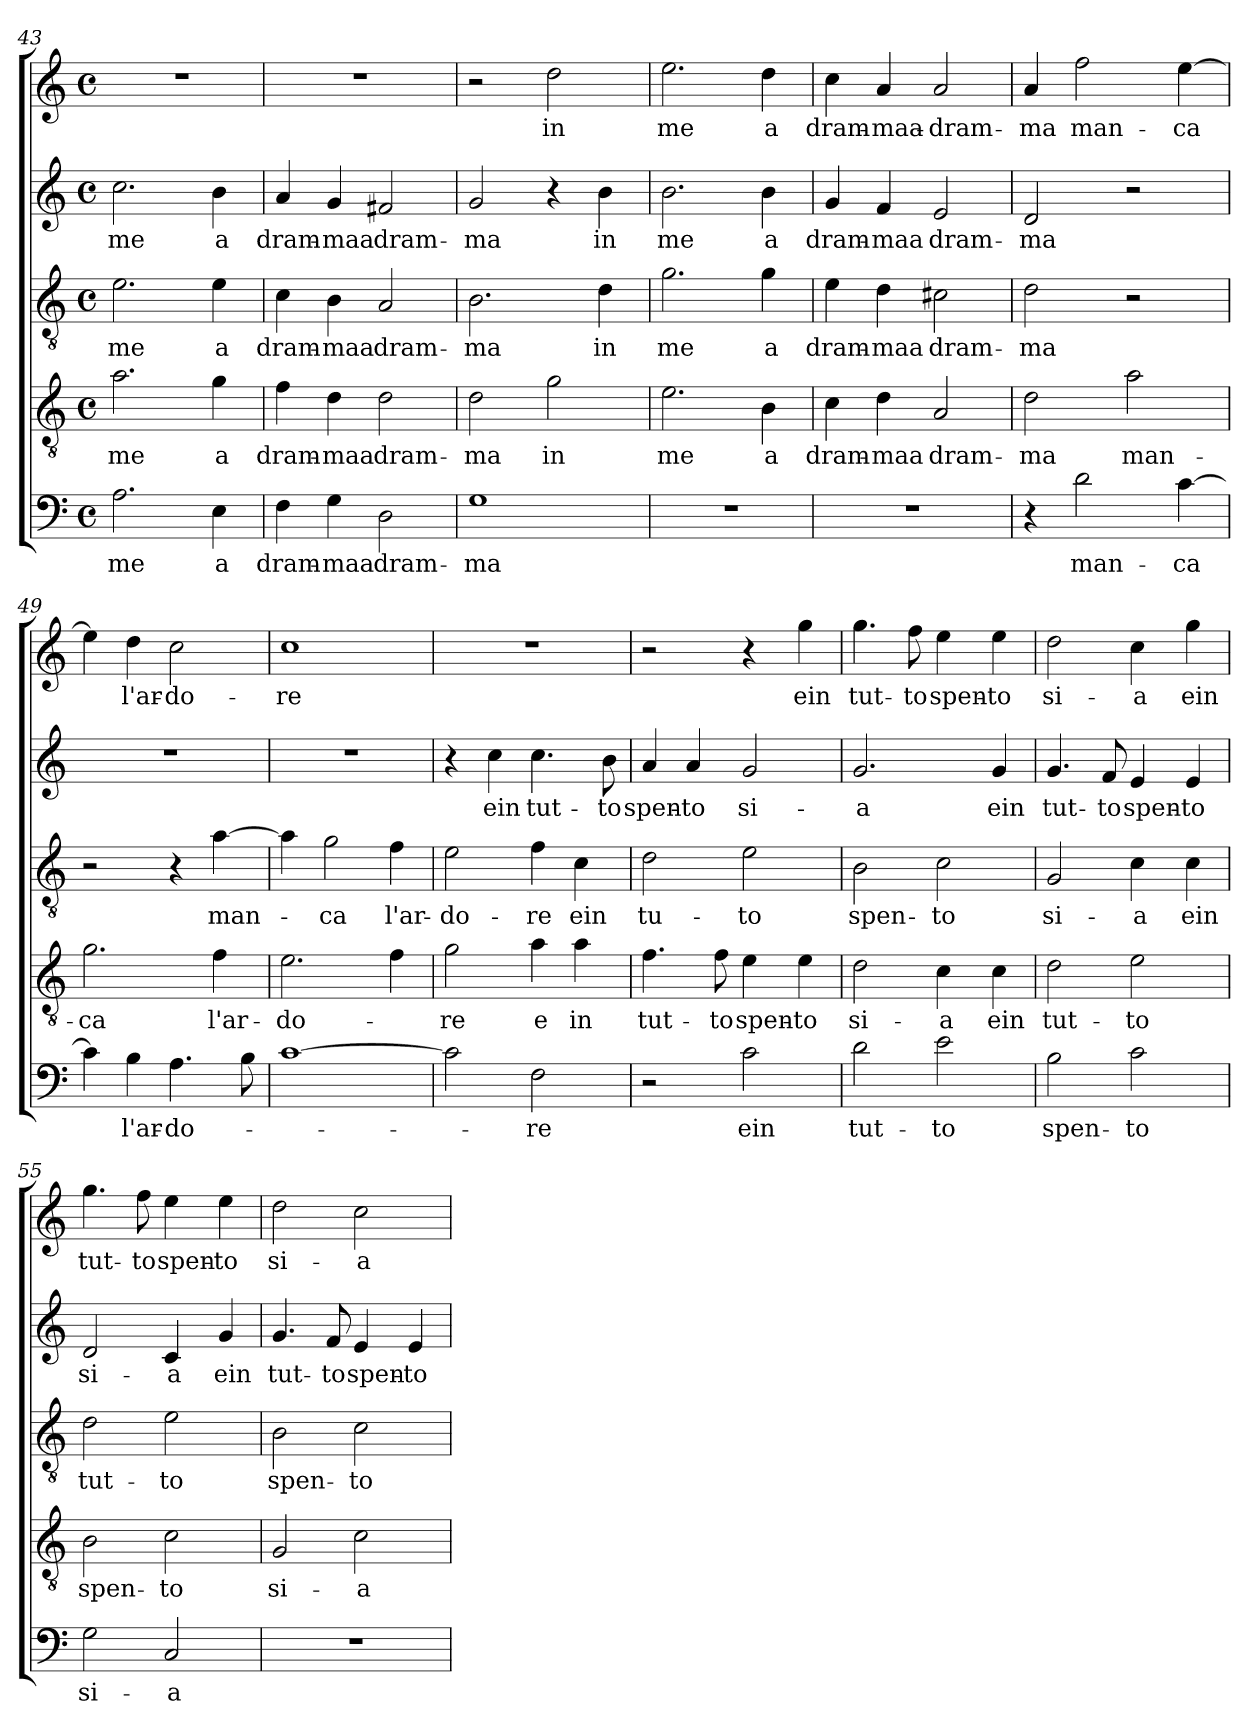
**kern	**text	**kern	**text	**kern	**text	**kern	**text	**kern	**text
*part5	*part5	*part4	*part4	*part3	*part3	*part2	*part2	*part1	*part1
*staff5	*staff5	*staff4	*staff4	*staff3	*staff3	*staff2	*staff2	*staff1	*staff1
*clefF4	*	*clefGv2	*	*clefGv2	*	*clefG2	*	*clefG2	*
*k[]	*	*k[]	*	*k[]	*	*k[]	*	*k[]	*
*C:	*	*C:	*	*C:	*	*C:	*	*C:	*
*M4/4	*	*M4/4	*	*M4/4	*	*M4/4	*	*M4/4	*
*met(c)	*	*met(c)	*	*met(c)	*	*met(c)	*	*met(c)	*
=43	=43	=43	=43	=43	=43	=43	=43	=43	=43
2.A\	me	2.a\	me	2.e\	me	2.cc\	me	1r	.
4E\	a	4g\	a	4e\	a	4b\	a	.	.
=44	=44	=44	=44	=44	=44	=44	=44	=44	=44
4F\	dram-	4f\	dram-	4c\	dram-	4a/	dram-	1r	.
4G\	-maa	4d\	-maa	4B\	-maa	4g/	-maa	.	.
2D\	dram-	2d\	dram-	2A/	dram-	2f#X/	dram-	.	.
=45	=45	=45	=45	=45	=45	=45	=45	=45	=45
1G	-ma	2d\	-ma	2.B\	-ma	2g/	-ma	2r	.
.	.	2g\	in	.	.	4r	.	2dd\	in
.	.	.	.	4d\	in	4b\	in	.	.
!!LO:LB:g=z
=46	=46	=46	=46	=46	=46	=46	=46	=46	=46
1r	.	2.e\	me	2.g\	me	2.b\	me	2.ee\	me
.	.	4B\	a	4g\	a	4b\	a	4dd\	a
=47	=47	=47	=47	=47	=47	=47	=47	=47	=47
1r	.	4c\	dram-	4e\	dram-	4g/	dram-	4cc\	dram-
.	.	4d\	-maa	4d\	-maa	4f/	-maa	4a/	-maa-
.	.	2A/	dram-	2c#X\	dram-	2e/	dram-	2a/	-dram-
=48	=48	=48	=48	=48	=48	=48	=48	=48	=48
4r	.	2d\	-ma	2d\	-ma	2d/	-ma	4a/	-ma
2d\	man-	.	.	.	.	.	.	2ff\	man-
.	.	2a\	man-	2r	.	2r	.	.	.
[4c\	-ca	.	.	.	.	.	.	[4ee\	-ca
=49	=49	=49	=49	=49	=49	=49	=49	=49	=49
4c\]	.	2.g\	-ca	2r	.	1r	.	4ee\]	.
4B\	l'ar-	.	.	.	.	.	.	4dd\	l'ar-
4.A\	-do-	.	.	4r	.	.	.	2cc\	-do-
.	.	4f\	l'ar-	[4a\	man-	.	.	.	.
8B\	.	.	.	.	.	.	.	.	.
=50	=50	=50	=50	=50	=50	=50	=50	=50	=50
[1c	.	2.e\	-do-	4a\]	.	1r	.	1cc	-re
.	.	.	.	2g\	-ca	.	.	.	.
.	.	4f\	.	4f\	l'ar-	.	.	.	.
!!LO:LB:g=z
=51	=51	=51	=51	=51	=51	=51	=51	=51	=51
2c\]	.	2g\	-re	2e\	-do-	4r	.	1r	.
.	.	.	.	.	.	4cc\	ein	.	.
2F\	-re	4a\	e	4f\	-re	4.cc\	tut-	.	.
.	.	4a\	in	4c\	ein	.	.	.	.
.	.	.	.	.	.	8b\	-to	.	.
=52	=52	=52	=52	=52	=52	=52	=52	=52	=52
2r	.	4.f\	tut-	2d\	tu-	4a/	spen-	2r	.
.	.	.	.	.	.	4a/	-to	.	.
.	.	8f\	-to	.	.	.	.	.	.
2c\	ein	4e\	spen-	2e\	-to	2g/	si-	4r	.
.	.	4e\	-to	.	.	.	.	4gg\	ein
=53	=53	=53	=53	=53	=53	=53	=53	=53	=53
2d\	tut-	2d\	si-	2B\	spen-	2.g/	-a	4.gg\	tut-
.	.	.	.	.	.	.	.	8ff\	-to
2e\	-to	4c\	-a	2c\	-to	.	.	4ee\	spen-
.	.	4c\	ein	.	.	4g/	ein	4ee\	-to
=54	=54	=54	=54	=54	=54	=54	=54	=54	=54
2B\	spen-	2d\	tut-	2G/	si-	4.g/	tut-	2dd\	si-
.	.	.	.	.	.	8f/	-to	.	.
2c\	-to	2e\	-to	4c\	-a	4e/	spen-	4cc\	-a
.	.	.	.	4c\	ein	4e/	-to	4gg\	ein
=55	=55	=55	=55	=55	=55	=55	=55	=55	=55
2G\	si-	2B\	spen-	2d\	tut-	2d/	si-	4.gg\	tut-
.	.	.	.	.	.	.	.	8ff\	-to
2C/	-a	2c\	-to	2e\	-to	4c/	-a	4ee\	spen-
.	.	.	.	.	.	4g/	ein	4ee\	-to
!!LO:PB:g=z
=56	=56	=56	=56	=56	=56	=56	=56	=56	=56
1r	.	2G/	si-	2B\	spen-	4.g/	tut-	2dd\	si-
.	.	.	.	.	.	8f/	-to	.	.
.	.	2c\	-a	2c\	-to	4e/	spen-	2cc\	-a
.	.	.	.	.	.	4e/	-to	.	.
=	=	=	=	=	=	=	=	=	=
*-	*-	*-	*-	*-	*-	*-	*-	*-	*-
